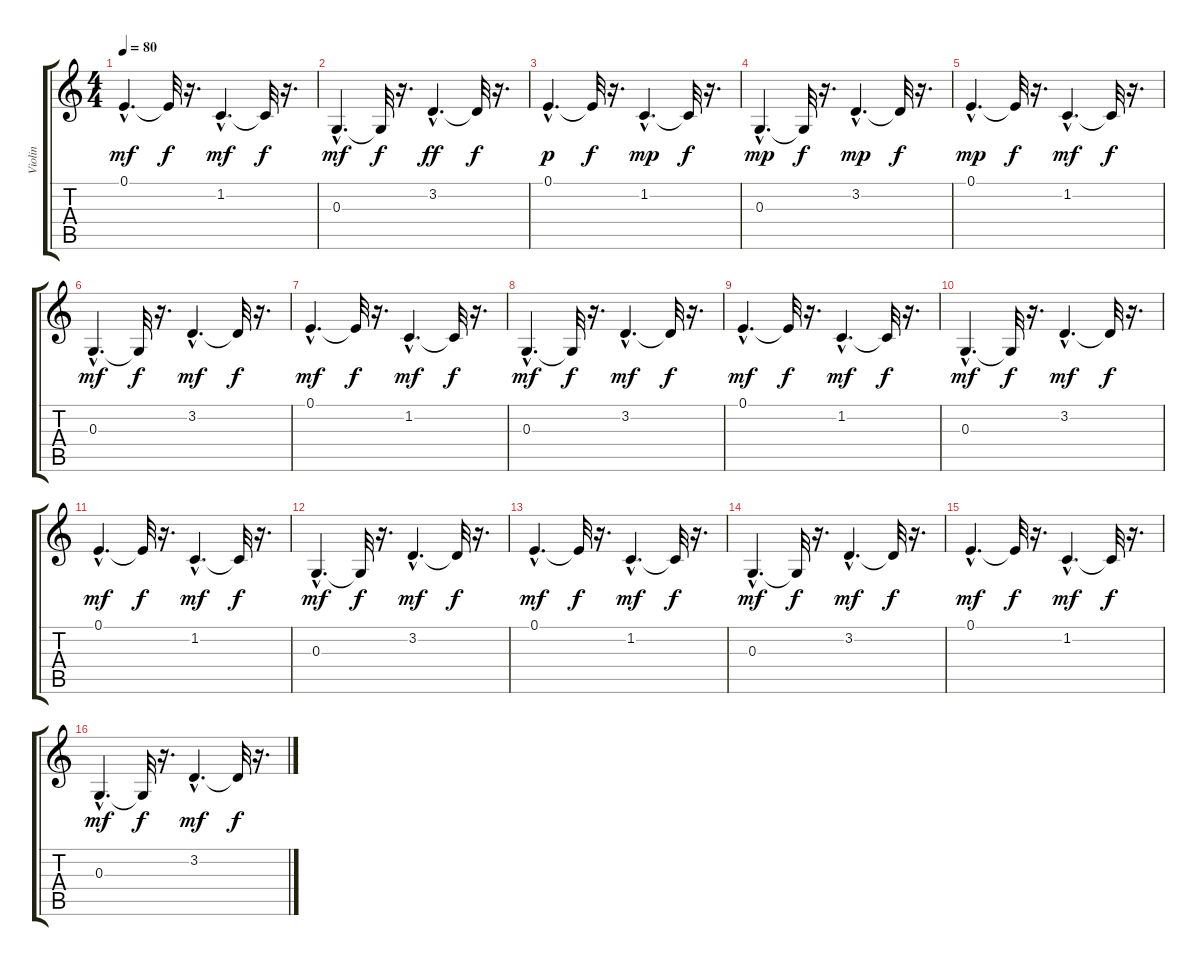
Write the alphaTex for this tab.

\track ("Violin" "Violin") {instrument stringensemble1}
\staff {score tabs}
\tuning (E4 B3 G3 D3 A2 E2) {hide}
\ts (4 4)
\tempo 80
\clef g2
\ks c
0.1{hac}.4{d dy mf} 0.1{t}.32{dy f} r.16{d} 1.2{hac}.4{d dy mf} 1.2{t}.32{dy f} r.16{d} |
0.3{hac}.4{d dy mf} 0.3{t}.32{dy f} r.16{d} 3.2{hac}.4{d dy ff} 3.2{t}.32{dy f} r.16{d} |
0.1{hac}.4{d dy p} 0.1{t}.32{dy f} r.16{d} 1.2{hac}.4{d dy mp} 1.2{t}.32{dy f} r.16{d} |
0.3{hac}.4{d dy mp} 0.3{t}.32{dy f} r.16{d} 3.2{hac}.4{d dy mp} 3.2{t}.32{dy f} r.16{d} |
0.1{hac}.4{d dy mp} 0.1{t}.32{dy f} r.16{d} 1.2{hac}.4{d dy mf} 1.2{t}.32{dy f} r.16{d} |
0.3{hac}.4{d dy mf} 0.3{t}.32{dy f} r.16{d} 3.2{hac}.4{d dy mf} 3.2{t}.32{dy f} r.16{d} |
0.1{hac}.4{d dy mf} 0.1{t}.32{dy f} r.16{d} 1.2{hac}.4{d dy mf} 1.2{t}.32{dy f} r.16{d} |
0.3{hac}.4{d dy mf} 0.3{t}.32{dy f} r.16{d} 3.2{hac}.4{d dy mf} 3.2{t}.32{dy f} r.16{d} |
0.1{hac}.4{d dy mf} 0.1{t}.32{dy f} r.16{d} 1.2{hac}.4{d dy mf} 1.2{t}.32{dy f} r.16{d} |
0.3{hac}.4{d dy mf} 0.3{t}.32{dy f} r.16{d} 3.2{hac}.4{d dy mf} 3.2{t}.32{dy f} r.16{d} |
0.1{hac}.4{d dy mf} 0.1{t}.32{dy f} r.16{d} 1.2{hac}.4{d dy mf} 1.2{t}.32{dy f} r.16{d} |
0.3{hac}.4{d dy mf} 0.3{t}.32{dy f} r.16{d} 3.2{hac}.4{d dy mf} 3.2{t}.32{dy f} r.16{d} |
0.1{hac}.4{d dy mf} 0.1{t}.32{dy f} r.16{d} 1.2{hac}.4{d dy mf} 1.2{t}.32{dy f} r.16{d} |
0.3{hac}.4{d dy mf} 0.3{t}.32{dy f} r.16{d} 3.2{hac}.4{d dy mf} 3.2{t}.32{dy f} r.16{d} |
0.1{hac}.4{d dy mf} 0.1{t}.32{dy f} r.16{d} 1.2{hac}.4{d dy mf} 1.2{t}.32{dy f} r.16{d} |
0.3{hac}.4{d dy mf} 0.3{t}.32{dy f} r.16{d} 3.2{hac}.4{d dy mf} 3.2{t}.32{dy f} r.16{d}
